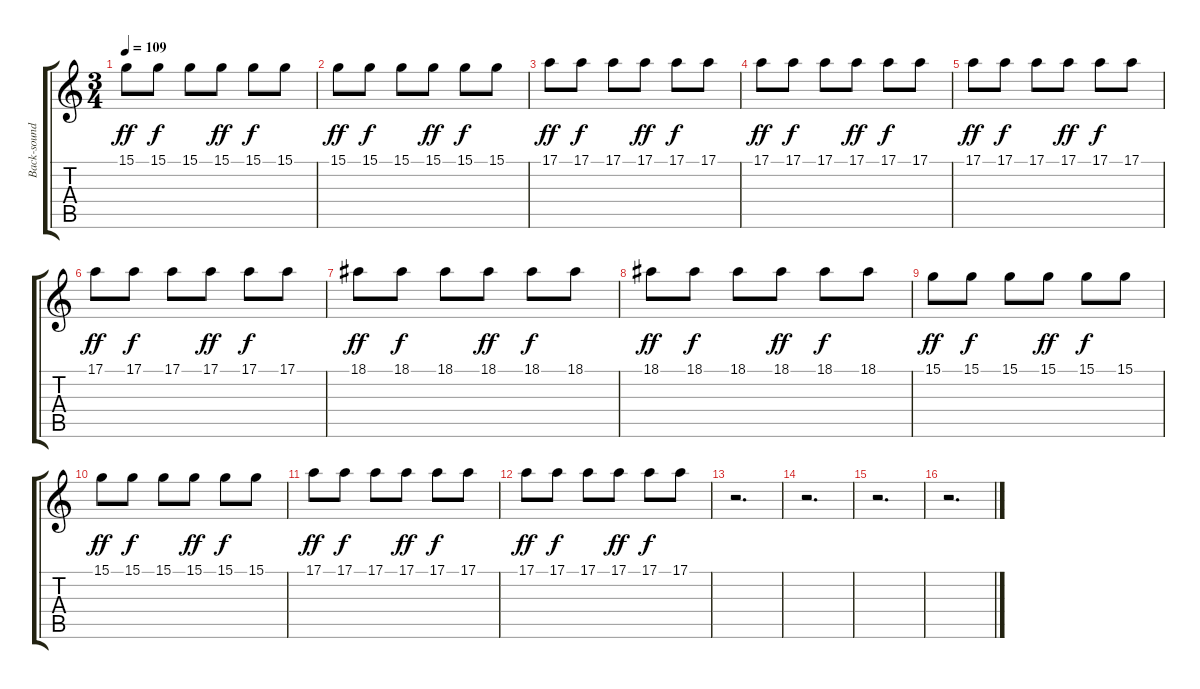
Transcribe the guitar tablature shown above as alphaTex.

\track ("Back-sound" "Back-sound") {instrument pad2warm}
\staff {score tabs}
\tuning (E4 B3 G3 D3 A2 E2) {hide}
\ts (3 4)
\tempo 109
\clef g2
\ks c
15.1.8{dy ff} 15.1.8{dy f} 15.1.8 15.1.8{dy ff} 15.1.8{dy f} 15.1.8 |
15.1.8{dy ff} 15.1.8{dy f} 15.1.8 15.1.8{dy ff} 15.1.8{dy f} 15.1.8 |
17.1.8{dy ff} 17.1.8{dy f} 17.1.8 17.1.8{dy ff} 17.1.8{dy f} 17.1.8 |
17.1.8{dy ff} 17.1.8{dy f} 17.1.8 17.1.8{dy ff} 17.1.8{dy f} 17.1.8 |
17.1.8{dy ff} 17.1.8{dy f} 17.1.8 17.1.8{dy ff} 17.1.8{dy f} 17.1.8 |
17.1.8{dy ff} 17.1.8{dy f} 17.1.8 17.1.8{dy ff} 17.1.8{dy f} 17.1.8 |
18.1.8{dy ff} 18.1.8{dy f} 18.1.8 18.1.8{dy ff} 18.1.8{dy f} 18.1.8 |
18.1.8{dy ff} 18.1.8{dy f} 18.1.8 18.1.8{dy ff} 18.1.8{dy f} 18.1.8 |
15.1.8{dy ff} 15.1.8{dy f} 15.1.8 15.1.8{dy ff} 15.1.8{dy f} 15.1.8 |
15.1.8{dy ff} 15.1.8{dy f} 15.1.8 15.1.8{dy ff} 15.1.8{dy f} 15.1.8 |
17.1.8{dy ff} 17.1.8{dy f} 17.1.8 17.1.8{dy ff} 17.1.8{dy f} 17.1.8 |
17.1.8{dy ff} 17.1.8{dy f} 17.1.8 17.1.8{dy ff} 17.1.8{dy f} 17.1.8 |
r.2{d} |
r.2{d} |
r.2{d} |
r.2{d}
